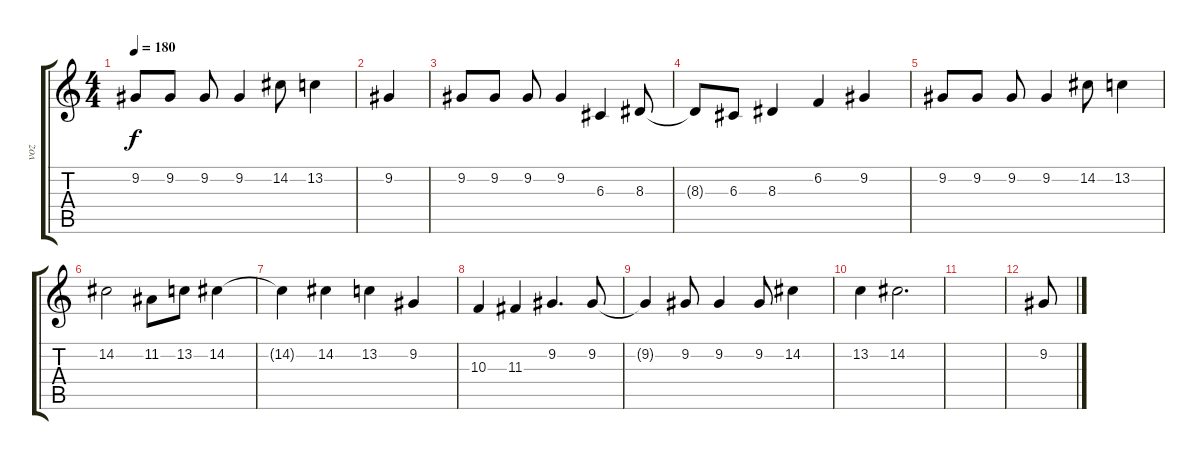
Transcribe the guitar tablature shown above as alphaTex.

\track ("voz" "voz") {instrument acousticgrandpiano}
\staff {score tabs}
\tuning (E4 B3 G3 D3 A2 E2) {hide}
\ts (4 4)
\tempo 180
\clef g2
\ks c
9.2.8{dy f} 9.2.8 9.2.8 9.2.4 14.2.8 13.2.4 |
9.2.4 |
9.2.8 9.2.8 9.2.8 9.2.4 6.3.4 8.3.8 |
8.3{t}.8 6.3.8 8.3.4 6.2.4 9.2.4 |
9.2.8 9.2.8 9.2.8 9.2.4 14.2.8 13.2.4 |
14.2.2 11.2.8 13.2.8 14.2.4 |
14.2{t}.4 14.2.4 13.2.4 9.2.4 |
10.3.4 11.3.4 9.2.4{d} 9.2.8 |
9.2{t}.4 9.2.8 9.2.4 9.2.8 14.2.4 |
13.2.4 14.2.2{d} |
|
9.2.8
